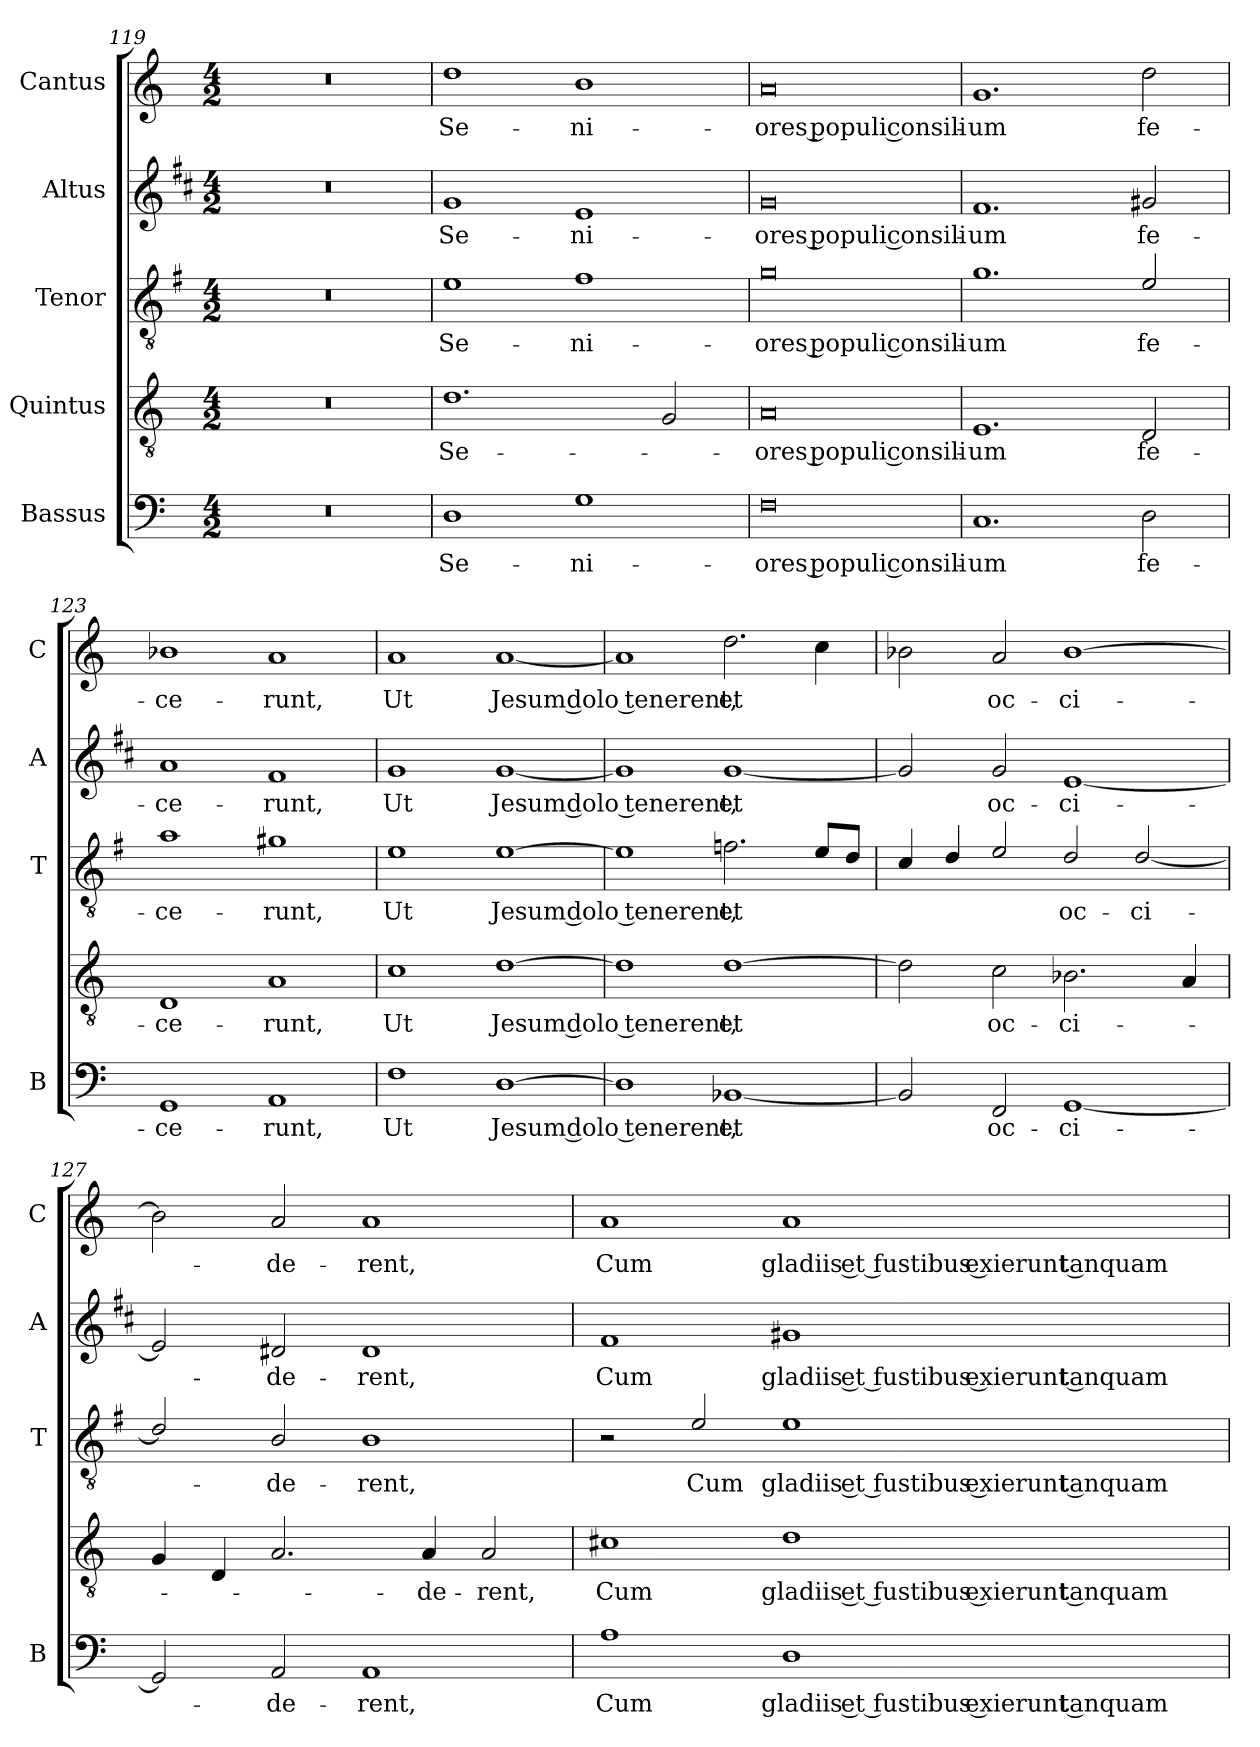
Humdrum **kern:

**kern	**text	**kern	**text	**kern	**text	**kern	**text	**kern	**text
*part5	*part5	*part4	*part4	*part3	*part3	*part2	*part2	*part1	*part1
*staff5	*staff5	*staff4	*staff4	*staff3	*staff3	*staff2	*staff2	*staff1	*staff1
*I"Bassus	*	*I"Quintus	*	*I"Tenor	*	*I"Altus	*	*I"Cantus	*
*I'B	*	*	*	*I'T	*	*I'A	*	*I'C	*
*clefF4	*	*clefGv2	*	*clefGv2	*	*clefG2	*	*clefG2	*
*	*	*	*	*ITrd4c7	*	*ITrd1c2	*	*	*
*k[]	*	*k[]	*	*k[]	*	*k[]	*	*k[]	*
*C:	*	*C:	*	*C:	*	*C:	*	*C:	*
*M4/2	*	*M4/2	*	*M4/2	*	*M4/2	*	*M4/2	*
=119	=119	=119	=119	=119	=119	=119	=119	=119	=119
0r	.	0r	.	0r	.	0r	.	0r	.
!!LO:PB:g=z
=120	=120	=120	=120	=120	=120	=120	=120	=120	=120
!	!LO:LY:b	!	!LO:LY:b	!	!LO:LY:b	!	!LO:LY:b	!	!LO:LY:b
1D	Se-	1.d	Se-	1A	Se-	1f	Se-	1dd	Se-
!	!LO:LY:b	!	!	!	!LO:LY:b	!	!LO:LY:b	!	!LO:LY:b
1G	-ni-	.	.	1B	-ni-	1d	-ni-	1b	-ni-
.	.	2G/	.	.	.	.	.	.	.
=121	=121	=121	=121	=121	=121	=121	=121	=121	=121
!	!LO:LY:b	!	!LO:LY:b	!	!LO:LY:b	!	!LO:LY:b	!	!LO:LY:b
0F	-ores populi consili-	0A	-ores populi consili-	0c	-ores populi consili-	0f	-ores populi consili-	0a	-ores populi consili-
=122	=122	=122	=122	=122	=122	=122	=122	=122	=122
!	!LO:LY:b	!	!LO:LY:b	!	!LO:LY:b	!	!LO:LY:b	!	!LO:LY:b
1.C	-um	1.E	-um	1.c	-um	1.e	-um	1.g	-um
!	!LO:LY:b	!	!LO:LY:b	!	!LO:LY:b	!	!LO:LY:b	!	!LO:LY:b
2D\	fe-	2D/	fe-	2A/	fe-	2f#X/	fe-	2dd\	fe-
=123	=123	=123	=123	=123	=123	=123	=123	=123	=123
!	!LO:LY:b	!	!LO:LY:b	!	!LO:LY:b	!	!LO:LY:b	!	!LO:LY:b
1GG	-ce-	1D	-ce-	1d	-ce-	1g	-ce-	1b-X	-ce-
!	!LO:LY:b	!	!LO:LY:b	!	!LO:LY:b	!	!LO:LY:b	!	!LO:LY:b
1AA	-runt,	1A	-runt,	1c#X	-runt,	1e	-runt,	1a	-runt,
=124	=124	=124	=124	=124	=124	=124	=124	=124	=124
!	!LO:LY:b	!	!LO:LY:b	!	!LO:LY:b	!	!LO:LY:b	!	!LO:LY:b
1F	Ut	1c	Ut	1A	Ut	1f	Ut	1a	Ut
!	!LO:LY:b	!	!LO:LY:b	!	!LO:LY:b	!	!LO:LY:b	!	!LO:LY:b
[1D	Jesum dolo tenerent,	[1d	Jesum dolo tenerent,	[1A	Jesum dolo tenerent,	[1f	Jesum dolo tenerent,	[1a	Jesum dolo tenerent,
!!LO:LB:g=z
=125	=125	=125	=125	=125	=125	=125	=125	=125	=125
1D]	.	1d]	.	1A]	.	1f]	.	1a]	.
!	!LO:LY:b	!	!LO:LY:b	!	!LO:LY:b	!	!LO:LY:b	!	!LO:LY:b
[1BB-X	et	[1d	et	2.B-X\	et	[1f	et	2.dd\	et
.	.	.	.	8A/L	.	.	.	4cc\	.
.	.	.	.	8G/J	.	.	.	.	.
=126	=126	=126	=126	=126	=126	=126	=126	=126	=126
2BB-/]	.	2d\]	.	4F/	.	2f/]	.	2b-X\	.
.	.	.	.	4G/	.	.	.	.	.
!	!LO:LY:b	!	!LO:LY:b	!	!	!	!LO:LY:b	!	!LO:LY:b
2FF/	oc-	2c\	oc-	2A/	.	2f/	oc-	2a/	oc-
!	!LO:LY:b	!	!LO:LY:b	!	!LO:LY:b	!	!LO:LY:b	!	!LO:LY:b
[1GG	-ci-	2.B-X\	-ci-	2G/	oc-	[1d	-ci-	[1b-	-ci-
!	!	!	!	!	!LO:LY:b	!	!	!	!
.	.	.	.	[2G/	-ci-	.	.	.	.
.	.	4A/	.	.	.	.	.	.	.
=127	=127	=127	=127	=127	=127	=127	=127	=127	=127
2GG/]	.	4G/	.	2G/]	.	2d/]	.	2b-\]	.
.	.	4D/	.	.	.	.	.	.	.
!	!LO:LY:b	!	!	!	!LO:LY:b	!	!LO:LY:b	!	!LO:LY:b
2AA/	-de-	2.A/	.	2E/	-de-	2c#X/	-de-	2a/	-de-
!	!LO:LY:b	!	!	!	!LO:LY:b	!	!LO:LY:b	!	!LO:LY:b
1AA	-rent,	.	.	1E	-rent,	1c#	-rent,	1a	-rent,
!	!	!	!LO:LY:b	!	!	!	!	!	!
.	.	4A/	-de-	.	.	.	.	.	.
!	!	!	!LO:LY:b	!	!	!	!	!	!
.	.	2A/	-rent,	.	.	.	.	.	.
!!LO:LB:g=z
=128	=128	=128	=128	=128	=128	=128	=128	=128	=128
!	!LO:LY:b	!	!LO:LY:b	!	!	!	!LO:LY:b	!	!LO:LY:b
1A	Cum	1c#X	Cum	2r	.	1e	Cum	1a	Cum
!	!	!	!	!	!LO:LY:b	!	!	!	!
.	.	.	.	2A/	Cum	.	.	.	.
!	!LO:LY:b	!	!LO:LY:b	!	!LO:LY:b	!	!LO:LY:b	!	!LO:LY:b
1D	gladiis et fustibus exierunt tanquam	1d	gladiis et fustibus exierunt tanquam	1A	gladiis et fustibus exierunt tanquam	1f#X	gladiis et fustibus exierunt tanquam	1a	gladiis et fustibus exierunt tanquam
=	=	=	=	=	=	=	=	=	=
*-	*-	*-	*-	*-	*-	*-	*-	*-	*-
